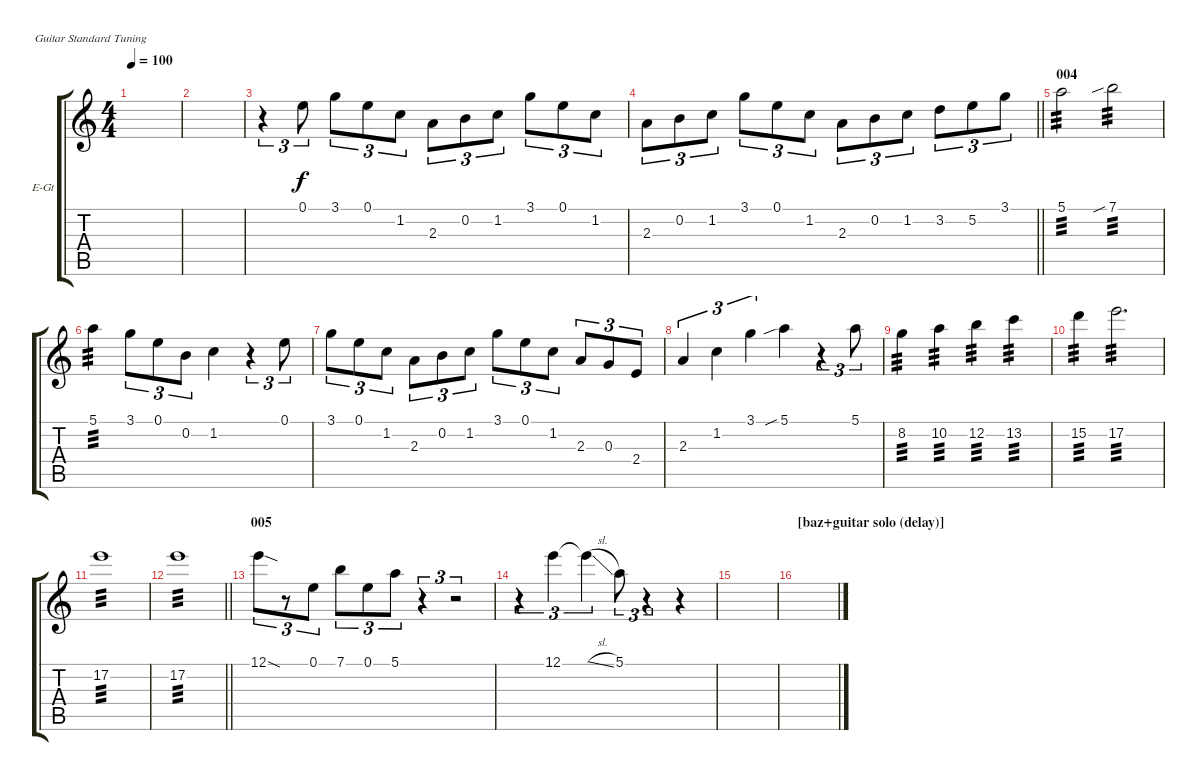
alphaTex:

\bracketExtendMode groupsimilarinstruments
\firstSystemTrackNameOrientation horizontal
\otherSystemsTrackNameOrientation horizontal
\track ("guitar solo delay (Rodion Kravkl)" "E-Gt") {instrument electricguitarclean}
\staff {score tabs}
\tuning (E4 B3 G3 D3 A2 E2)
\ts (4 4)
\tempo 100
\clef g2
\scale
0.333333
\ks aminor
|
\scale
0.333333 |
\scale
0.333333 r.4{tu (3 2)} 0.1.8{tu (3 2)} 3.1.8{tu (3 2)} 0.1.8{tu (3 2)} 1.2.8{tu (3 2)} 2.3.8{tu (3 2)} 0.2.8{tu (3 2)} 1.2.8{tu (3 2)} 3.1.8{tu (3 2)} 0.1.8{tu (3 2)} 1.2.8{tu (3 2)} |
\scale
0.333333
\barLineRight lightlight
2.3.8{tu (3 2)} 0.2.8{tu (3 2)} 1.2.8{tu (3 2)} 3.1.8{tu (3 2)} 0.1.8{tu (3 2)} 1.2.8{tu (3 2)} 2.3.8{tu (3 2)} 0.2.8{tu (3 2)} 1.2.8{tu (3 2)} 3.2.8{tu (3 2)} 5.2.8{tu (3 2)} 3.1.8{tu (3 2)} |
\section ("" "004")
\scale
0.333333 5.1.2{tp 3} 7.1{sib}.2{tp 3} |
\scale
0.333333 5.1.4{tp 3} 3.1.8{tu (3 2)} 0.1.8{tu (3 2)} 0.2.8{tu (3 2)} 1.2.4 r.4{tu (3 2)} 0.1.8{tu (3 2)} |
\scale
0.333333 3.1.8{tu (3 2)} 0.1.8{tu (3 2)} 1.2.8{tu (3 2)} 2.3.8{tu (3 2)} 0.2.8{tu (3 2)} 1.2.8{tu (3 2)} 3.1.8{tu (3 2)} 0.1.8{tu (3 2)} 1.2.8{tu (3 2)} 2.3.8{tu (3 2)} 0.3.8{tu (3 2)} 2.4.8{tu (3 2)} |
\scale
0.333333 2.3.4{tu (3 2)} 1.2.4{tu (3 2)} 3.1.4{tu (3 2)} 5.1{sib}.4 r.4{tu (3 2)} 5.1.8{tu (3 2)} |
\scale
0.333333 8.2.4{tp 3} 10.2.4{tp 3} 12.2.4{tp 3} 13.2.4{tp 3} |
\scale
0.333333 15.2.4{tp 3} 17.2.2{d tp 3} |
\scale
0.333333 17.2.1{tp 3} |
\scale
0.333333
\barLineRight lightlight
17.2.1{tp 3} |
\section ("" "005")
\scale
0.333333 12.1{sod}.8{tu (3 2)} r.8{tu (3 2)} 0.1.8{tu (3 2)} 7.1.8{tu (3 2)} 0.1.8{tu (3 2)} 5.1.8{tu (3 2)} r.4{tu (3 2)} r.2{tu (3 2)} |
\scale
0.333333 r.4{tu (3 2)} 12.1.4{tu (3 2)} 12.1{sl t}.4{tu (3 2)} 5.1.8{tu (3 2)} r.4{tu (3 2)} r.4 |
\scale
0.333333 |
\section ("" "[baz+guitar solo (delay)]")
\scale
0.333333
